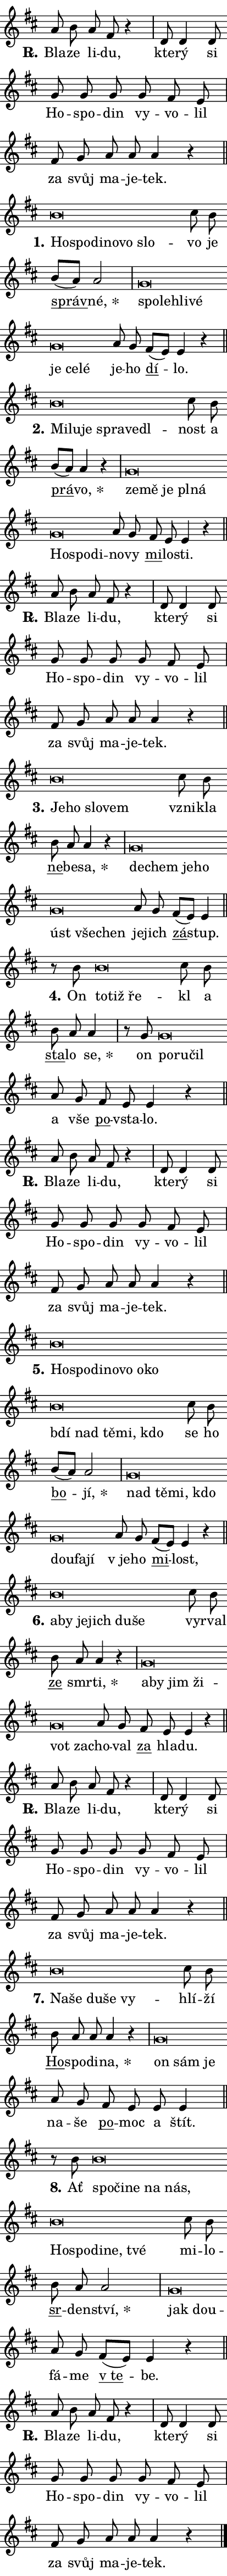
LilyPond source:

\version "2.24.0"
\header { tagline = "" }
\paper {
  indent = 0\cm
  top-margin = 0\cm
  right-margin = 0\cm
  bottom-margin = 0\cm
  left-margin = 0\cm
  paper-width = 7\cm
  page-breaking = #ly:one-page-breaking
  system-system-spacing.basic-distance = #11
  score-system-spacing.basic-distance = #11
  ragged-last = ##f
}


%% Author: Thomas Morley
%% https://lists.gnu.org/archive/html/lilypond-user/2020-05/msg00002.html
#(define (line-position grob)
"Returns position of @var[grob} in current system:
   @code{'start}, if at first time-step
   @code{'end}, if at last time-step
   @code{'middle} otherwise
"
  (let* ((col (ly:item-get-column grob))
         (ln (ly:grob-object col 'left-neighbor))
         (rn (ly:grob-object col 'right-neighbor))
         (col-to-check-left (if (ly:grob? ln) ln col))
         (col-to-check-right (if (ly:grob? rn) rn col))
         (break-dir-left
           (and
             (ly:grob-property col-to-check-left 'non-musical #f)
             (ly:item-break-dir col-to-check-left)))
         (break-dir-right
           (and
             (ly:grob-property col-to-check-right 'non-musical #f)
             (ly:item-break-dir col-to-check-right))))
        (cond ((eqv? 1 break-dir-left) 'start)
              ((eqv? -1 break-dir-right) 'end)
              (else 'middle))))

#(define (tranparent-at-line-position vctor)
  (lambda (grob)
  "Relying on @code{line-position} select the relevant enry from @var{vctor}.
Used to determine transparency,"
    (case (line-position grob)
      ((end) (not (vector-ref vctor 0)))
      ((middle) (not (vector-ref vctor 1)))
      ((start) (not (vector-ref vctor 2))))))

noteHeadBreakVisibility =
#(define-music-function (break-visibility)(vector?)
"Makes @code{NoteHead}s transparent relying on @var{break-visibility}"
#{
  \override NoteHead.transparent =
    #(tranparent-at-line-position break-visibility)
#})

#(define delete-ledgers-for-transparent-note-heads
  (lambda (grob)
    "Reads whether a @code{NoteHead} is transparent.
If so this @code{NoteHead} is removed from @code{'note-heads} from
@var{grob}, which is supposed to be @code{LedgerLineSpanner}.
As a result ledgers are not printed for this @code{NoteHead}"
    (let* ((nhds-array (ly:grob-object grob 'note-heads))
           (nhds-list
             (if (ly:grob-array? nhds-array)
                 (ly:grob-array->list nhds-array)
                 '()))
           ;; Relies on the transparent-property being done before
           ;; Staff.LedgerLineSpanner.after-line-breaking is executed.
           ;; This is fragile ...
           (to-keep
             (remove
               (lambda (nhd)
                 (ly:grob-property nhd 'transparent #f))
               nhds-list)))
      ;; TODO find a better method to iterate over grob-arrays, similiar
      ;; to filter/remove etc for lists
      ;; For now rebuilt from scratch
      (set! (ly:grob-object grob 'note-heads)  '())
      (for-each
        (lambda (nhd)
          (ly:pointer-group-interface::add-grob grob 'note-heads nhd))
        to-keep))))

hideNotes = {
  \noteHeadBreakVisibility #begin-of-line-visible
}
unHideNotes = {
  \noteHeadBreakVisibility #all-visible
}

% work-around for resetting accidentals
% https://lilypond.org/doc/v2.23/Documentation/notation/displaying-rhythms#unmetered-music
cadenzaMeasure = {
  \cadenzaOff
  \partial 1024 s1024
  \cadenzaOn
}

#(define-markup-command (accent layout props text) (markup?)
  "Underline accented syllable"
  (interpret-markup layout props
    #{\markup \override #'(offset . 4.3) \underline { #text }#}))

responsum = \markup \concat {
  "R" \hspace #-1.05 \path #0.1 #'((moveto 0 0.07) (lineto 0.9 0.8)) \hspace #0.05 "."
}

\layout {
    \context {
        \Staff
        \remove "Time_signature_engraver"
        \override LedgerLineSpanner.after-line-breaking = #delete-ledgers-for-transparent-note-heads
    }
    \context {
        \Voice {
            \override NoteHead.output-attributes = #'((class . "notehead"))
            \override Hairpin.height = #0.55
        }
    }
    \context {
        \Lyrics {
            \override StanzaNumber.output-attributes = #'((class . "stanzanumber"))
            \override LyricSpace.minimum-distance = #0.9
            \override LyricText.font-name = #"TeX Gyre Schola"
            \override LyricText.font-size = 1
            \override StanzaNumber.font-name = #"TeX Gyre Schola Bold"
            \override StanzaNumber.font-size = 1
        }
    }
}

% magnetic-lyrics.ily
%
%   written by
%     Jean Abou Samra <jean@abou-samra.fr>
%     Werner Lemberg <wl@gnu.org>
%
%   adapted by
%     Jiri Hon <jiri.hon@gmail.com>
%
% Version 2022-Apr-15

% https://www.mail-archive.com/lilypond-user@gnu.org/msg149350.html

#(define (Left_hyphen_pointer_engraver context)
   "Collect syllable-hyphen-syllable occurrences in lyrics and store
them in properties.  This engraver only looks to the left.  For
example, if the lyrics input is @code{foo -- bar}, it does the
following.

@itemize @bullet
@item
Set the @code{text} property of the @code{LyricHyphen} grob between
@q{foo} and @q{bar} to @code{foo}.

@item
Set the @code{left-hyphen} property of the @code{LyricText} grob with
text @q{foo} to the @code{LyricHyphen} grob between @q{foo} and
@q{bar}.
@end itemize

Use this auxiliary engraver in combination with the
@code{lyric-@/text::@/apply-@/magnetic-@/offset!} hook."
   (let ((hyphen #f)
         (text #f))
     (make-engraver
      (acknowledgers
       ((lyric-syllable-interface engraver grob source-engraver)
        (set! text grob)))
      (end-acknowledgers
       ((lyric-hyphen-interface engraver grob source-engraver)
        ;(when (not (grob::has-interface grob 'lyric-space-interface))
          (set! hyphen grob)));)
      ((stop-translation-timestep engraver)
       (when (and text hyphen)
         (ly:grob-set-object! text 'left-hyphen hyphen))
       (set! text #f)
       (set! hyphen #f)))))

#(define (lyric-text::apply-magnetic-offset! grob)
   "If the space between two syllables is less than the value in
property @code{LyricText@/.details@/.squash-threshold}, move the right
syllable to the left so that it gets concatenated with the left
syllable.

Use this function as a hook for
@code{LyricText@/.after-@/line-@/breaking} if the
@code{Left_@/hyphen_@/pointer_@/engraver} is active."
   (let ((hyphen (ly:grob-object grob 'left-hyphen #f)))
     (when hyphen
       (let ((left-text (ly:spanner-bound hyphen LEFT)))
         (when (grob::has-interface left-text 'lyric-syllable-interface)
           (let* ((common (ly:grob-common-refpoint grob left-text X))
                  (this-x-ext (ly:grob-extent grob common X))
                  (left-x-ext
                   (begin
                     ;; Trigger magnetism for left-text.
                     (ly:grob-property left-text 'after-line-breaking)
                     (ly:grob-extent left-text common X)))
                  ;; `delta` is the gap width between two syllables.
                  (delta (- (interval-start this-x-ext)
                            (interval-end left-x-ext)))
                  (details (ly:grob-property grob 'details))
                  (threshold (assoc-get 'squash-threshold details 0.2)))
             (when (< delta threshold)
               (let* (;; We have to manipulate the input text so that
                      ;; ligatures crossing syllable boundaries are not
                      ;; disabled.  For languages based on the Latin
                      ;; script this is essentially a beautification.
                      ;; However, for non-Western scripts it can be a
                      ;; necessity.
                      (lt (ly:grob-property left-text 'text))
                      (rt (ly:grob-property grob 'text))
                      (is-space (grob::has-interface hyphen 'lyric-space-interface))
                      (space (if is-space " " ""))
                      (space-markup (grob-interpret-markup grob " "))
                      (space-size (interval-length (ly:stencil-extent space-markup X)))
                      (extra-delta (if is-space space-size 0))
                      ;; Append new syllable.
                      (ltrt-space (if (and (string? lt) (string? rt))
                                (string-append lt space rt)
                                (make-concat-markup (list lt space rt))))
                      ;; Right-align `ltrt` to the right side.
                      (ltrt-space-markup (grob-interpret-markup
                               grob
                               (make-translate-markup
                                (cons (interval-length this-x-ext) 0)
                                (make-right-align-markup ltrt-space)))))
                 (begin
                   ;; Don't print `left-text`.
                   (ly:grob-set-property! left-text 'stencil #f)
                   ;; Set text and stencil (which holds all collected
                   ;; syllables so far) and shift it to the left.
                   (ly:grob-set-property! grob 'text ltrt-space)
                   (ly:grob-set-property! grob 'stencil ltrt-space-markup)
                   (ly:grob-translate-axis! grob (- (- delta extra-delta)) X))))))))))


#(define (lyric-hyphen::displace-bounds-first grob)
   ;; Make very sure this callback isn't triggered too early.
   (let ((left (ly:spanner-bound grob LEFT))
         (right (ly:spanner-bound grob RIGHT)))
     (ly:grob-property left 'after-line-breaking)
     (ly:grob-property right 'after-line-breaking)
     (ly:lyric-hyphen::print grob)))

squashThreshold = #0.4

\layout {
  \context {
    \Lyrics
    \consists #Left_hyphen_pointer_engraver
    \override LyricText.after-line-breaking =
      #lyric-text::apply-magnetic-offset!
    \override LyricHyphen.stencil = #lyric-hyphen::displace-bounds-first
    \override LyricText.details.squash-threshold = \squashThreshold
    \override LyricHyphen.minimum-distance = 0
    \override LyricHyphen.minimum-length = \squashThreshold
  }
}

squash = \override LyricText.details.squash-threshold = 9999
unSquash = \override LyricText.details.squash-threshold = \squashThreshold

left = \override LyricText.self-alignment-X = #LEFT
unLeft = \revert LyricText.self-alignment-X

starOffset = #(lambda (grob) 
                (let ((x_offset (ly:self-alignment-interface::aligned-on-x-parent grob)))
                  (if (= x_offset 0) 0 (+ x_offset 1.2))))

star = #(define-music-function (syllable)(string?)
"Append star separator at the end of a syllable"
#{
  \once \override LyricText.X-offset = #starOffset
  \lyricmode { \markup {
    #syllable
    \override #'((font-name . "TeX Gyre Schola Bold")) \hspace #0.2 \lower #0.65 \larger "*"
  } }
#})

starAccent = #(define-music-function (syllable)(string?)
"Append star separator at the end of a syllable and make accent"
#{
  \once \override LyricText.X-offset = #starOffset
  \lyricmode { \markup {
    \accent #syllable
    \override #'((font-name . "TeX Gyre Schola Bold")) \hspace #0.2 \lower #0.65 \larger "*"
  } }
#})

breath = #(define-music-function (syllable)(string?)
"Append breathing indicator at the end of a syllable"
#{
  \lyricmode { \markup { #syllable "+" } }
#})

optionalBreath = #(define-music-function (syllable)(string?)
"Append optional breathing indicator at the end of a syllable"
#{
  \lyricmode { \markup { #syllable "(+)" } }
#})


\score {
    <<
        \new Voice = "melody" { \cadenzaOn \key d \major \relative { a'8 b a fis r4 \cadenzaMeasure \bar "|" d8 d4 d8 \bar "" g g g \bar "" g fis e \cadenzaMeasure \bar "|" fis g a a a4 r \cadenzaMeasure \bar "||" \break } }
        \new Lyrics \lyricsto "melody" { \lyricmode { \set stanza = \responsum
Bla -- ze li -- du, kte -- rý si Ho -- spo -- din vy -- vo -- lil za svůj ma -- je -- tek. } }
    >>
    \layout {}
}

\score {
    <<
        \new Voice = "melody" { \cadenzaOn \key d \major \relative { b'\breve*1/16 \hideNotes \breve*1/16 \bar "" \breve*1/16 \bar "" \breve*1/16 \bar "" \breve*1/16 \breve*1/16 \bar "" \unHideNotes cis8 b \bar "" b[( a)] a2 \cadenzaMeasure \bar "|" g\breve*1/16 \hideNotes \breve*1/16 \bar "" \breve*1/16 \bar "" \breve*1/16 \bar "" \breve*1/16 \bar "" \breve*1/16 \breve*1/16 \bar "" \unHideNotes a8 g \bar "" fis[( e)] e4 r \cadenzaMeasure \bar "||" \break } }
        \new Lyrics \lyricsto "melody" { \lyricmode { \set stanza = "1."
\left Ho -- \squash spo -- di -- no -- vo slo -- \unLeft \unSquash vo je \markup \accent správ -- \star né, \left spo -- \squash leh -- li -- vé je ce -- lé \unLeft \unSquash je -- ho \markup \accent dí -- lo. } }
    >>
    \layout {}
}

\score {
    <<
        \new Voice = "melody" { \cadenzaOn \key d \major \relative { b'\breve*1/16 \hideNotes \breve*1/16 \bar "" \breve*1/16 \bar "" \breve*1/16 \bar "" \breve*1/16 \breve*1/16 \bar "" \unHideNotes cis8 b \bar "" b[( a)] a4 r \cadenzaMeasure \bar "|" g\breve*1/16 \hideNotes \breve*1/16 \bar "" \breve*1/16 \bar "" \breve*1/16 \bar "" \breve*1/16 \bar "" \breve*1/16 \bar "" \breve*1/16 \breve*1/16 \bar "" \unHideNotes a8 g \bar "" fis e e4 r \cadenzaMeasure \bar "||" \break } }
        \new Lyrics \lyricsto "melody" { \lyricmode { \set stanza = "2."
\left Mi -- \squash lu -- je spra -- ve -- dl -- \unLeft \unSquash nost a \markup \accent prá -- \star vo, \left ze -- \squash mě je pl -- ná Ho -- spo -- di -- \unLeft \unSquash no -- vy \markup \accent mi -- lo -- sti. } }
    >>
    \layout {}
}

\score {
    <<
        \new Voice = "melody" { \cadenzaOn \key d \major \relative { a'8 b a fis r4 \cadenzaMeasure \bar "|" d8 d4 d8 \bar "" g g g \bar "" g fis e \cadenzaMeasure \bar "|" fis g a a a4 r \cadenzaMeasure \bar "||" \break } }
        \new Lyrics \lyricsto "melody" { \lyricmode { \set stanza = \responsum
Bla -- ze li -- du, kte -- rý si Ho -- spo -- din vy -- vo -- lil za svůj ma -- je -- tek. } }
    >>
    \layout {}
}

\score {
    <<
        \new Voice = "melody" { \cadenzaOn \key d \major \relative { b'\breve*1/16 \hideNotes \breve*1/16 \bar "" \breve*1/16 \breve*1/16 \bar "" \unHideNotes cis8 b \bar "" b a a4 r \cadenzaMeasure \bar "|" g\breve*1/16 \hideNotes \breve*1/16 \bar "" \breve*1/16 \bar "" \breve*1/16 \bar "" \breve*1/16 \bar "" \breve*1/16 \breve*1/16 \bar "" \unHideNotes a8 g \bar "" fis[( e)] e4 \cadenzaMeasure \bar "||" \break } }
        \new Lyrics \lyricsto "melody" { \lyricmode { \set stanza = "3."
\left Je -- \squash ho slo -- vem \unLeft \unSquash vzni -- kla \markup \accent ne -- be -- \star sa, \left de -- \squash chem je -- ho úst vše -- chen \unLeft \unSquash je -- jich \markup \accent zá -- stup. } }
    >>
    \layout {}
}

\score {
    <<
        \new Voice = "melody" { \cadenzaOn \key d \major \relative { r8 b'8 b\breve*1/16 \hideNotes \breve*1/16 \breve*1/16 \bar "" \unHideNotes cis8 b \bar "" b a a4 \cadenzaMeasure \bar "|" r8 g8 g\breve*1/16 \hideNotes \breve*1/16 \breve*1/16 \bar "" \unHideNotes a8 g \bar "" fis e e4 r \cadenzaMeasure \bar "||" \break } }
        \new Lyrics \lyricsto "melody" { \lyricmode { \set stanza = "4."
On \left to -- \squash tiž ře -- \unLeft \unSquash kl a \markup \accent sta -- lo \star se, on \left po -- \squash ru -- čil \unLeft \unSquash a vše \markup \accent po -- vsta -- lo. } }
    >>
    \layout {}
}

\score {
    <<
        \new Voice = "melody" { \cadenzaOn \key d \major \relative { a'8 b a fis r4 \cadenzaMeasure \bar "|" d8 d4 d8 \bar "" g g g \bar "" g fis e \cadenzaMeasure \bar "|" fis g a a a4 r \cadenzaMeasure \bar "||" \break } }
        \new Lyrics \lyricsto "melody" { \lyricmode { \set stanza = \responsum
Bla -- ze li -- du, kte -- rý si Ho -- spo -- din vy -- vo -- lil za svůj ma -- je -- tek. } }
    >>
    \layout {}
}

\score {
    <<
        \new Voice = "melody" { \cadenzaOn \key d \major \relative { b'\breve*1/16 \hideNotes \breve*1/16 \bar "" \breve*1/16 \bar "" \breve*1/16 \bar "" \breve*1/16 \bar "" \breve*1/16 \bar "" \breve*1/16 \bar "" \breve*1/16 \bar "" \breve*1/16 \bar "" \breve*1/16 \bar "" \breve*1/16 \breve*1/16 \bar "" \unHideNotes cis8 b \bar "" b[( a)] a2 \cadenzaMeasure \bar "|" g\breve*1/16 \hideNotes \breve*1/16 \bar "" \breve*1/16 \bar "" \breve*1/16 \bar "" \breve*1/16 \bar "" \breve*1/16 \breve*1/16 \bar "" \unHideNotes a8 g \bar "" fis[( e)] e4 r \cadenzaMeasure \bar "||" \break } }
        \new Lyrics \lyricsto "melody" { \lyricmode { \set stanza = "5."
\left Ho -- \squash spo -- di -- no -- vo o -- ko bdí nad tě -- mi, kdo \unLeft \unSquash se ho \markup \accent bo -- \star jí, \left nad \squash tě -- mi, kdo dou -- fa -- jí \unLeft \unSquash "v je" -- ho \markup \accent mi -- lost, } }
    >>
    \layout {}
}

\score {
    <<
        \new Voice = "melody" { \cadenzaOn \key d \major \relative { b'\breve*1/16 \hideNotes \breve*1/16 \bar "" \breve*1/16 \bar "" \breve*1/16 \bar "" \breve*1/16 \breve*1/16 \bar "" \unHideNotes cis8 b \bar "" b a a4 r \cadenzaMeasure \bar "|" g\breve*1/16 \hideNotes \breve*1/16 \bar "" \breve*1/16 \bar "" \breve*1/16 \bar "" \breve*1/16 \breve*1/16 \bar "" \unHideNotes a8 g \bar "" fis e e4 r \cadenzaMeasure \bar "||" \break } }
        \new Lyrics \lyricsto "melody" { \lyricmode { \set stanza = "6."
\left a -- \squash by je -- jich du -- še \unLeft \unSquash vy -- rval \markup \accent ze smr -- \star ti, \left a -- \squash by jim ži -- vot za -- \unLeft \unSquash cho -- val \markup \accent za hla -- du. } }
    >>
    \layout {}
}

\score {
    <<
        \new Voice = "melody" { \cadenzaOn \key d \major \relative { a'8 b a fis r4 \cadenzaMeasure \bar "|" d8 d4 d8 \bar "" g g g \bar "" g fis e \cadenzaMeasure \bar "|" fis g a a a4 r \cadenzaMeasure \bar "||" \break } }
        \new Lyrics \lyricsto "melody" { \lyricmode { \set stanza = \responsum
Bla -- ze li -- du, kte -- rý si Ho -- spo -- din vy -- vo -- lil za svůj ma -- je -- tek. } }
    >>
    \layout {}
}

\score {
    <<
        \new Voice = "melody" { \cadenzaOn \key d \major \relative { b'\breve*1/16 \hideNotes \breve*1/16 \bar "" \breve*1/16 \bar "" \breve*1/16 \breve*1/16 \bar "" \unHideNotes cis8 b \bar "" b a a a4 r \cadenzaMeasure \bar "|" g\breve*1/16 \hideNotes \breve*1/16 \breve*1/16 \bar "" \unHideNotes a8 g \bar "" fis e e e4 \cadenzaMeasure \bar "||" \break } }
        \new Lyrics \lyricsto "melody" { \lyricmode { \set stanza = "7."
\left Na -- \squash še du -- še vy -- \unLeft \unSquash hlí -- ží \markup \accent Ho -- spo -- di -- \star na, \left on \squash sám je \unLeft \unSquash na -- še \markup \accent po -- moc a štít. } }
    >>
    \layout {}
}

\score {
    <<
        \new Voice = "melody" { \cadenzaOn \key d \major \relative { r8 b'8 b\breve*1/16 \hideNotes \breve*1/16 \bar "" \breve*1/16 \bar "" \breve*1/16 \bar "" \breve*1/16 \bar "" \breve*1/16 \bar "" \breve*1/16 \bar "" \breve*1/16 \bar "" \breve*1/16 \breve*1/16 \bar "" \unHideNotes cis8 b \bar "" b a a2 \cadenzaMeasure \bar "|" g\breve*1/16 \hideNotes \breve*1/16 \bar "" \unHideNotes a8 g \bar "" fis[( e)] e4 r \cadenzaMeasure \bar "||" \break } }
        \new Lyrics \lyricsto "melody" { \lyricmode { \set stanza = "8."
Ať \left spo -- \squash či -- ne na nás, Ho -- spo -- di -- ne, tvé \unLeft \unSquash mi -- lo -- \markup \accent sr -- den -- \star ství, \left jak \squash dou -- \unLeft \unSquash fá -- me \markup \accent "v te" -- be. } }
    >>
    \layout {}
}

\score {
    <<
        \new Voice = "melody" { \cadenzaOn \key d \major \relative { a'8 b a fis r4 \cadenzaMeasure \bar "|" d8 d4 d8 \bar "" g g g \bar "" g fis e \cadenzaMeasure \bar "|" fis g a a a4 r \cadenzaMeasure \bar "||" \break } \bar "|." }
        \new Lyrics \lyricsto "melody" { \lyricmode { \set stanza = \responsum
Bla -- ze li -- du, kte -- rý si Ho -- spo -- din vy -- vo -- lil za svůj ma -- je -- tek. } }
    >>
    \layout {}
}
